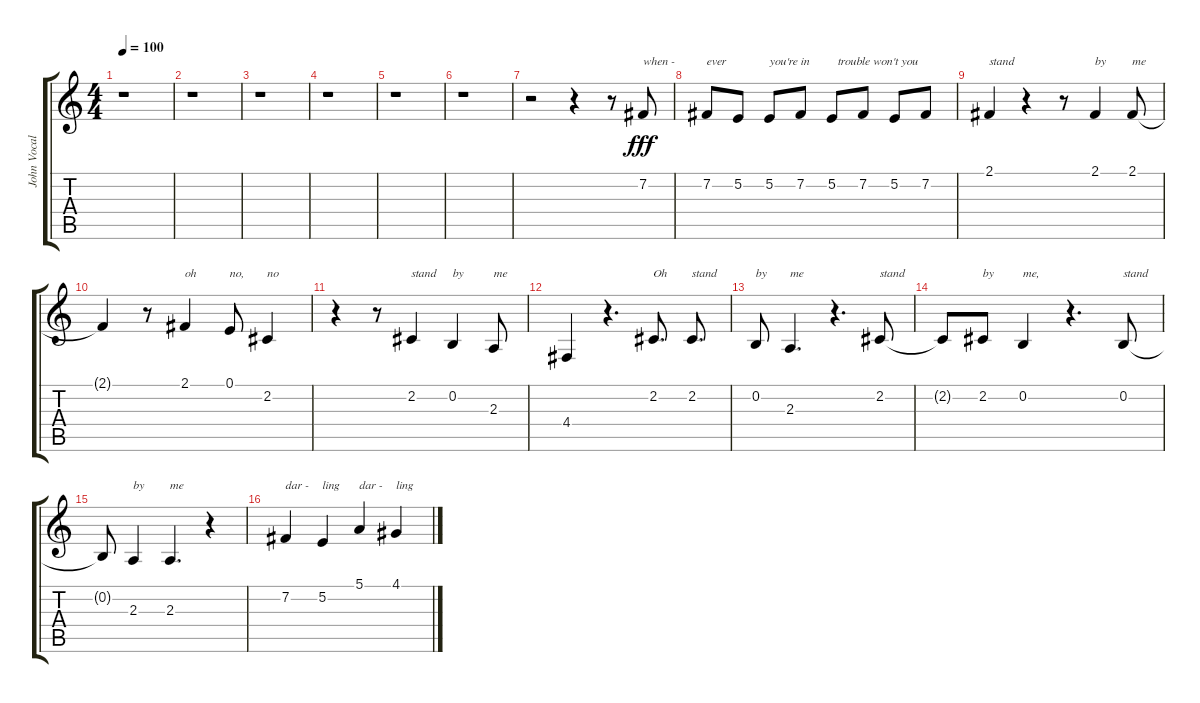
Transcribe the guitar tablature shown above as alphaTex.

\track ("John Vocal" "John Vocal") {instrument tenorsax}
\staff {score tabs}
\tuning (E4 B3 G3 D3 A2 E2) {hide}
\ts (4 4)
\tempo 100
\clef g2
\ks c
r.1{dy fff} |
r.1 |
r.1 |
r.1 |
r.1 |
r.1 |
r.2 r.4 r.8 7.2.8{txt "when -"} |
7.2.8{txt "ever"} 5.2.8 5.2.8{txt "you're in"} 7.2.8 5.2.8{txt "  trouble won't you"} 7.2.8 5.2.8 7.2.8 |
2.1.4{txt "stand"} r.4 r.8 2.1.4{txt "by"} 2.1.8{txt "me"} |
2.1{t}.4{txt " "} r.8 2.1.4{txt "oh "} 0.1.8{txt "no,"} 2.2.4{txt "no"} |
r.4 r.8 2.2.4{txt "stand"} 0.2.4{txt "by"} 2.3.8{txt "me"} |
4.4.4 r.4{d txt " "} 2.2.8{d txt "Oh"} 2.2.8{d txt "stand"} |
0.2.8{txt "by"} 2.3.4{d txt "me"} r.4{d txt " "} 2.2.8{txt "stand"} |
2.2{t}.8 2.2.8{txt "by"} 0.2.4{txt "me,"} r.4{d} 0.2.8{txt "stand"} |
0.2{t}.8 2.3.4{txt "by"} 2.3.4{d txt "me"} r.4{txt " "} |
7.2.4{txt "dar -"} 5.2.4{txt "ling"} 5.1.4{txt "dar -"} 4.1.4{txt "ling"}
